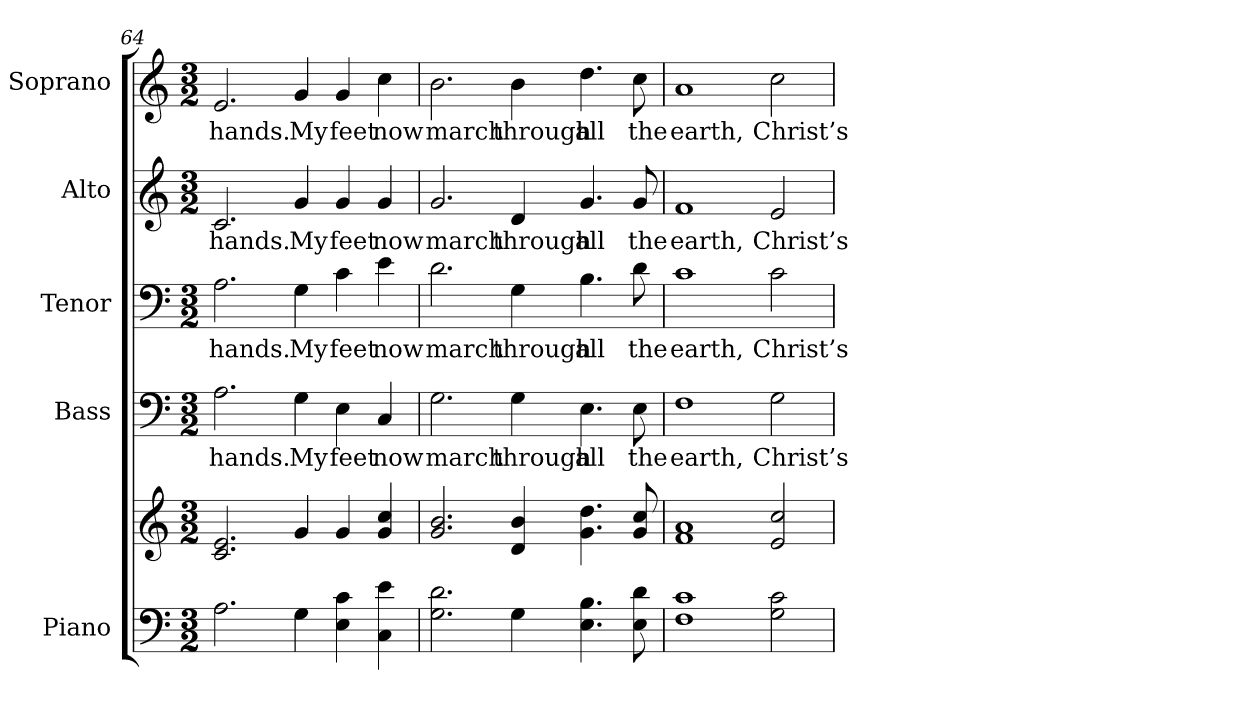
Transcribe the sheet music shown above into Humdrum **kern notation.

**kern	**kern	**kern	**text	**kern	**text	**kern	**text	**kern	**text
*part5	*part5	*part4	*part4	*part3	*part3	*part2	*part2	*part1	*part1
*staff6	*staff5	*staff4	*staff4	*staff3	*staff3	*staff2	*staff2	*staff1	*staff1
*I"Piano	*	*I"Bass	*	*I"Tenor	*	*I"Alto	*	*I"Soprano	*
*I'Pno.	*	*I'B.	*	*I'T.	*	*I'A.	*	*I'S.	*
!!LO:PB:g=z
*clefF4	*clefG2	*clefF4	*	*clefF4	*	*clefG2	*	*clefG2	*
*k[]	*k[]	*k[]	*	*k[]	*	*k[]	*	*k[]	*
*C:	*C:	*C:	*	*C:	*	*C:	*	*C:	*
*M3/2	*M3/2	*M3/2	*	*M3/2	*	*M3/2	*	*M3/2	*
=64	=64	=64	=64	=64	=64	=64	=64	=64	=64
!	!	!	!LO:LY:b:color=#000000	!	!	!	!	!	!
!	!	!	!	!	!LO:LY:b:color=#000000	!	!	!	!
!	!	!	!	!	!	!	!LO:LY:b:color=#000000	!	!
!	!	!	!	!	!	!	!	!	!LO:LY:b:color=#000000
2.Ai\	2.ci/ 2.ei	2.Ai\	hands.	2.Ai\	hands.	2.ci/	hands.	2.ei/	hands.
!	!	!	!LO:LY:b:color=#000000	!	!	!	!	!	!
!	!	!	!	!	!LO:LY:b:color=#000000	!	!	!	!
!	!	!	!	!	!	!	!LO:LY:b:color=#000000	!	!
!	!	!	!	!	!	!	!	!	!LO:LY:b:color=#000000
4Gi\	4gi/	4Gi\	My	4Gi\	My	4gi/	My	4gi/	My
!	!	!	!LO:LY:b:color=#000000	!	!	!	!	!	!
!	!	!	!	!	!LO:LY:b:color=#000000	!	!	!	!
!	!	!	!	!	!	!	!LO:LY:b:color=#000000	!	!
!	!	!	!	!	!	!	!	!	!LO:LY:b:color=#000000
4Ei\ 4ci	4gi/	4Ei\	feet	4ci\	feet	4gi/	feet	4gi/	feet
!	!	!	!LO:LY:b:color=#000000	!	!	!	!	!	!
!	!	!	!	!	!LO:LY:b:color=#000000	!	!	!	!
!	!	!	!	!	!	!	!LO:LY:b:color=#000000	!	!
!	!	!	!	!	!	!	!	!	!LO:LY:b:color=#000000
4Ci\ 4ei	4gi/ 4cci	4Ci/	now	4ei\	now	4gi/	now	4cci\	now
=65	=65	=65	=65	=65	=65	=65	=65	=65	=65
!	!	!	!LO:LY:b:color=#000000	!	!	!	!	!	!
!	!	!	!	!	!LO:LY:b:color=#000000	!	!	!	!
!	!	!	!	!	!	!	!LO:LY:b:color=#000000	!	!
!	!	!	!	!	!	!	!	!	!LO:LY:b:color=#000000
2.Gi\ 2.di	2.gi/ 2.bi	2.Gi\	march	2.di\	march	2.gi/	march	2.bi\	march
!	!	!	!LO:LY:b:color=#000000	!	!	!	!	!	!
!	!	!	!	!	!LO:LY:b:color=#000000	!	!	!	!
!	!	!	!	!	!	!	!LO:LY:b:color=#000000	!	!
!	!	!	!	!	!	!	!	!	!LO:LY:b:color=#000000
4Gi\	4di/ 4bi	4Gi\	through	4Gi\	through	4di/	through	4bi\	through
!	!	!	!LO:LY:b:color=#000000	!	!	!	!	!	!
!	!	!	!	!	!LO:LY:b:color=#000000	!	!	!	!
!	!	!	!	!	!	!	!LO:LY:b:color=#000000	!	!
!	!	!	!	!	!	!	!	!	!LO:LY:b:color=#000000
4.Ei\ 4.Bi	4.gi\ 4.ddi	4.Ei\	all	4.Bi\	all	4.gi/	all	4.ddi\	all
!	!	!	!LO:LY:b:color=#000000	!	!	!	!	!	!
!	!	!	!	!	!LO:LY:b:color=#000000	!	!	!	!
!	!	!	!	!	!	!	!LO:LY:b:color=#000000	!	!
!	!	!	!	!	!	!	!	!	!LO:LY:b:color=#000000
8Ei\ 8di	8gi/ 8cci	8Ei\	the	8di\	the	8gi/	the	8cci\	the
=66	=66	=66	=66	=66	=66	=66	=66	=66	=66
!	!	!	!LO:LY:b:color=#000000	!	!	!	!	!	!
!	!	!	!	!	!LO:LY:b:color=#000000	!	!	!	!
!	!	!	!	!	!	!	!LO:LY:b:color=#000000	!	!
!	!	!	!	!	!	!	!	!	!LO:LY:b:color=#000000
1Fi 1ci	1fi 1ai	1Fi	earth,	1ci	earth,	1fi	earth,	1ai	earth,
!	!	!	!LO:LY:b:color=#000000	!	!	!	!	!	!
!	!	!	!	!	!LO:LY:b:color=#000000	!	!	!	!
!	!	!	!	!	!	!	!LO:LY:b:color=#000000	!	!
!	!	!	!	!	!	!	!	!	!LO:LY:b:color=#000000
2Gi\ 2ci	2ei/ 2cci	2Gi\	Christ’s	2ci\	Christ’s	2ei/	Christ’s	2cci\	Christ’s
=	=	=	=	=	=	=	=	=	=
*-	*-	*-	*-	*-	*-	*-	*-	*-	*-
